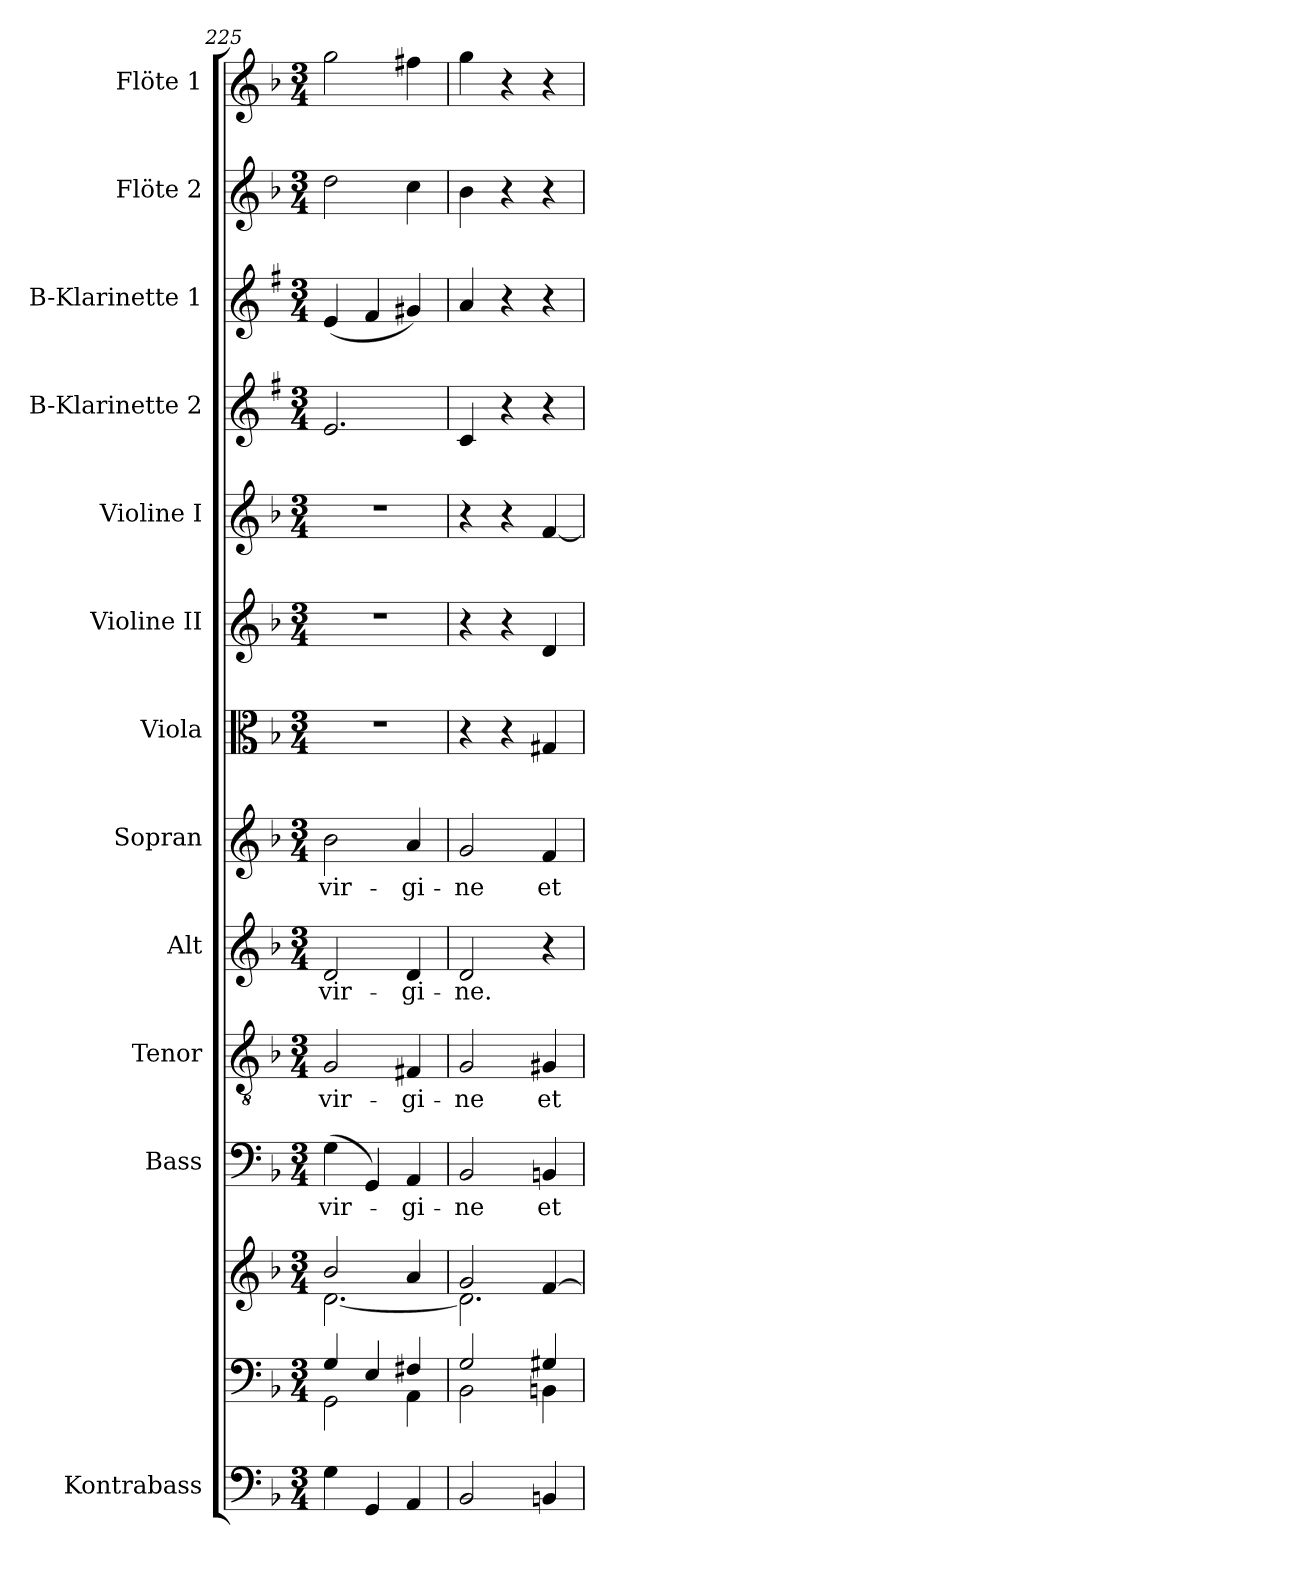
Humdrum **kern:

**kern	**kern	**kern	**kern	**text	**kern	**text	**kern	**text	**kern	**text	**kern	**kern	**kern	**kern	**kern	**kern	**kern
*part13	*part12	*part12	*part11	*part11	*part10	*part10	*part9	*part9	*part8	*part8	*part7	*part6	*part5	*part4	*part3	*part2	*part1
*staff14	*staff13	*staff12	*staff11	*staff11	*staff10	*staff10	*staff9	*staff9	*staff8	*staff8	*staff7	*staff6	*staff5	*staff4	*staff3	*staff2	*staff1
*I"Kontrabass	*	*	*I"Bass	*	*I"Tenor	*	*I"Alt	*	*I"Sopran	*	*I"Viola	*I"Violine II	*I"Violine I	*I"B-Klarinette 2	*I"B-Klarinette 1	*I"Flöte 2	*I"Flöte 1
*I'Kb.	*	*	*I'B.	*	*I'T.	*	*I'A.	*	*I'S.	*	*I'Vla.	*I'Vl. II	*I'Vl. I	*I'B Kl. 2	*I'B Kl. 1	*I'Fl. 2	*I'Fl. 1
*clefF4	*clefF4	*clefG2	*clefF4	*	*clefGv2	*	*clefG2	*	*clefG2	*	*clefC3	*clefG2	*clefG2	*clefG2	*clefG2	*clefG2	*clefG2
*ITrd7c12	*	*	*	*	*	*	*	*	*	*	*	*	*	*ITrd1c2	*ITrd1c2	*	*
*k[b-]	*k[b-]	*k[b-]	*k[b-]	*	*k[b-]	*	*k[b-]	*	*k[b-]	*	*k[b-]	*k[b-]	*k[b-]	*k[b-]	*k[b-]	*k[b-]	*k[b-]
*F:	*F:	*F:	*F:	*	*F:	*	*F:	*	*F:	*	*F:	*F:	*F:	*F:	*F:	*F:	*F:
*M3/4	*M3/4	*M3/4	*M3/4	*	*M3/4	*	*M3/4	*	*M3/4	*	*M3/4	*M3/4	*M3/4	*M3/4	*M3/4	*M3/4	*M3/4
=225	=225	=225	=225	=225	=225	=225	=225	=225	=225	=225	=225	=225	=225	=225	=225	=225	=225
*	*^	*^	*	*	*	*	*	*	*	*	*	*	*	*	*	*	*
!	!	!	!	!	!	!LO:LY:b	!	!LO:LY:b	!	!LO:LY:b	!	!LO:LY:b	!	!	!	!	!	!	!
4GG\	4G/	2GG\	2b-/	[<2.d\	(>4G\	vir-	2G/	vir-	2d/	vir-	2b-\	vir-	2.r	2.r	2.r	2.d/	(<4d/	2dd\	2gg\
4GGG/	4E/	.	.	.	4GG/)	.	.	.	.	.	.	.	.	.	.	.	4e/	.	.
!	!	!	!	!	!	!LO:LY:b	!	!LO:LY:b	!	!LO:LY:b	!	!LO:LY:b	!	!	!	!	!	!	!
4AAA/	4F#X/	4AA\	4a/	.	4AA/	-gi-	4F#X/	-gi-	4d/	-gi-	4a/	-gi-	.	.	.	.	4f#X/)	4cc\	4ff#X\
=226	=226	=226	=226	=226	=226	=226	=226	=226	=226	=226	=226	=226	=226	=226	=226	=226	=226	=226	=226
!	!	!	!	!	!	!LO:LY:b	!	!LO:LY:b	!	!LO:LY:b	!	!LO:LY:b	!	!	!	!	!	!	!
2BBB-/	2G/	2BB-\	2g/	2.d\]	2BB-/	-ne	2G/	-ne	2d/	-ne.	2g/	-ne	4r	4r	4r	4B-/	4g/	4b-\	4gg\
.	.	.	.	.	.	.	.	.	.	.	.	.	4r	4r	4r	4r	4r	4r	4r
!	!	!	!	!	!	!LO:LY:b	!	!LO:LY:b	!	!	!	!LO:LY:b	!	!	!	!	!	!	!
4BBBn/	4G#X/	4BBn\	[>4f/	.	4BBn/	et	4G#X/	et	4r	.	4f/	et	4G#X/	4d/	[4f/	4r	4r	4r	4r
*	*v	*v	*	*	*	*	*	*	*	*	*	*	*	*	*	*	*	*	*
*	*	*v	*v	*	*	*	*	*	*	*	*	*	*	*	*	*	*	*
=	=	=	=	=	=	=	=	=	=	=	=	=	=	=	=	=	=
*-	*-	*-	*-	*-	*-	*-	*-	*-	*-	*-	*-	*-	*-	*-	*-	*-	*-
